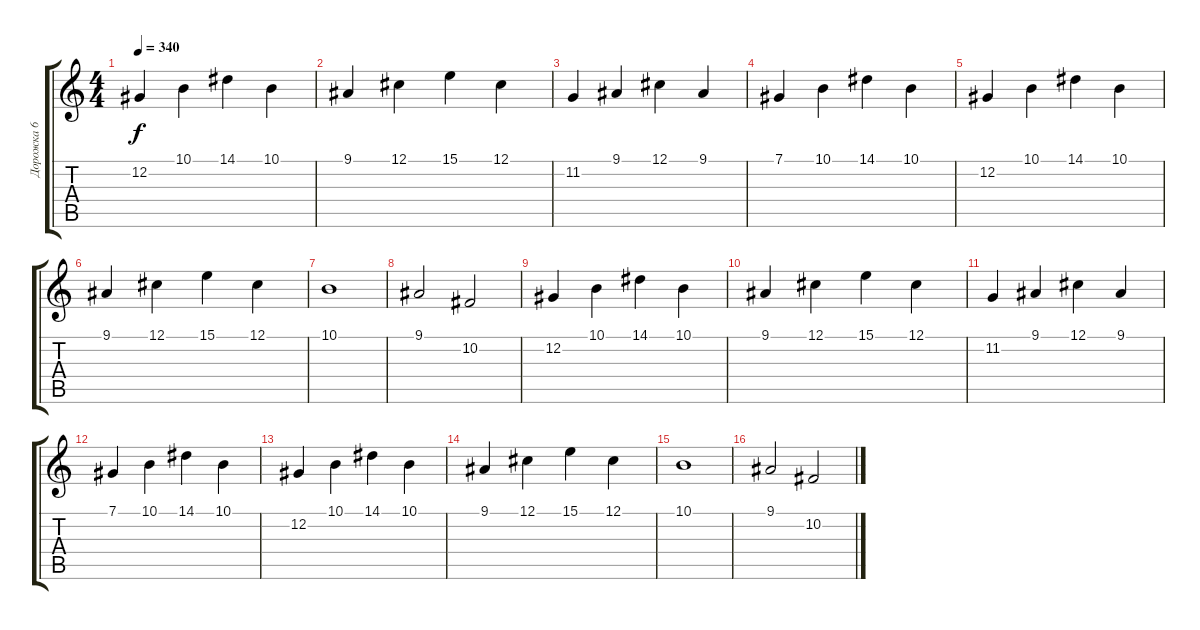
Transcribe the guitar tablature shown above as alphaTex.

\track ("Дорожка 6" "Дорожка 6") {instrument acousticgrandpiano}
\staff {score tabs}
\tuning (Db4 Ab3 E3 B2 Gb2 Db2) {hide}
\ts (4 4)
\tempo 340
\clef g2
\ks c
12.2.4{dy f} 10.1.4 14.1.4 10.1.4 |
9.1.4 12.1.4 15.1.4 12.1.4 |
11.2.4 9.1.4 12.1.4 9.1.4 |
7.1.4 10.1.4 14.1.4 10.1.4 |
12.2.4 10.1.4 14.1.4 10.1.4 |
9.1.4 12.1.4 15.1.4 12.1.4 |
10.1.1 |
9.1.2 10.2.2 |
12.2.4 10.1.4 14.1.4 10.1.4 |
9.1.4 12.1.4 15.1.4 12.1.4 |
11.2.4 9.1.4 12.1.4 9.1.4 |
7.1.4 10.1.4 14.1.4 10.1.4 |
12.2.4 10.1.4 14.1.4 10.1.4 |
9.1.4 12.1.4 15.1.4 12.1.4 |
10.1.1 |
9.1.2 10.2.2
